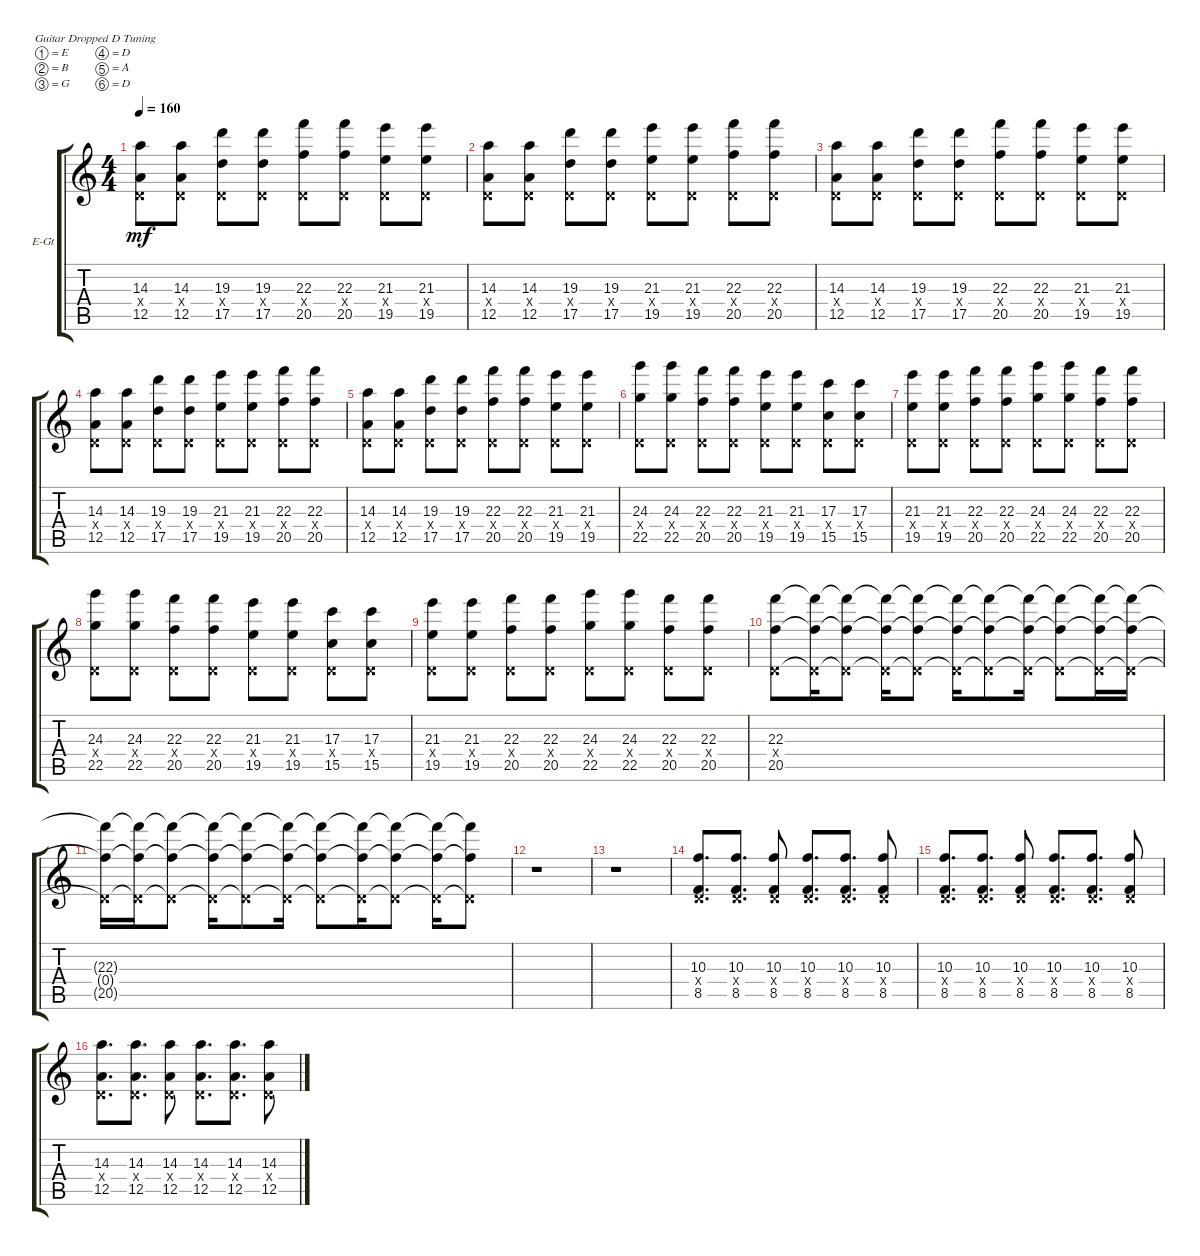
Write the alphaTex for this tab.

\bracketExtendMode groupsimilarinstruments
\firstSystemTrackNameOrientation horizontal
\otherSystemsTrackNameOrientation horizontal
\track ("TabIt MIDI - Track 2" "E-Gt") {instrument electricguitarclean}
\staff {score tabs}
\tuning (E4 B3 G3 D3 A2 D2)
\ts (4 4)
\tempo 160
\clef g2
\ks c
(12.5 14.3 0.4{x}).8{dy mf} (12.5 14.3 0.4{x}).8 (17.5 19.3 0.4{x}).8 (17.5 19.3 0.4{x}).8 (20.5 22.3 0.4{x}).8 (20.5 22.3 0.4{x}).8 (19.5 21.3 0.4{x}).8 (19.5 21.3 0.4{x}).8 |
(14.3 12.5 0.4{x}).8 (14.3 12.5 0.4{x}).8 (17.5 19.3 0.4{x}).8 (17.5 19.3 0.4{x}).8 (19.5 21.3 0.4{x}).8 (19.5 21.3 0.4{x}).8 (20.5 22.3 0.4{x}).8 (20.5 22.3 0.4{x}).8 |
(14.3 12.5 0.4{x}).8 (14.3 12.5 0.4{x}).8 (17.5 19.3 0.4{x}).8 (17.5 19.3 0.4{x}).8 (20.5 22.3 0.4{x}).8 (20.5 22.3 0.4{x}).8 (19.5 21.3 0.4{x}).8 (19.5 21.3 0.4{x}).8 |
(14.3 12.5 0.4{x}).8 (14.3 12.5 0.4{x}).8 (17.5 19.3 0.4{x}).8 (17.5 19.3 0.4{x}).8 (19.5 21.3 0.4{x}).8 (19.5 21.3 0.4{x}).8 (20.5 22.3 0.4{x}).8 (20.5 22.3 0.4{x}).8 |
(14.3 12.5 0.4{x}).8 (14.3 12.5 0.4{x}).8 (17.5 19.3 0.4{x}).8 (17.5 19.3 0.4{x}).8 (20.5 22.3 0.4{x}).8 (20.5 22.3 0.4{x}).8 (19.5 21.3 0.4{x}).8 (19.5 21.3 0.4{x}).8 |
(22.5 24.3 0.4{x}).8 (22.5 24.3 0.4{x}).8 (20.5 22.3 0.4{x}).8 (20.5 22.3 0.4{x}).8 (19.5 21.3 0.4{x}).8 (19.5 21.3 0.4{x}).8 (15.5 17.3 0.4{x}).8 (15.5 17.3 0.4{x}).8 |
(19.5 21.3 0.4{x}).8 (19.5 21.3 0.4{x}).8 (20.5 22.3 0.4{x}).8 (20.5 22.3 0.4{x}).8 (22.5 24.3 0.4{x}).8 (22.5 24.3 0.4{x}).8 (20.5 22.3 0.4{x}).8 (20.5 22.3 0.4{x}).8 |
(22.5 24.3 0.4{x}).8 (22.5 24.3 0.4{x}).8 (20.5 22.3 0.4{x}).8 (20.5 22.3 0.4{x}).8 (19.5 21.3 0.4{x}).8 (19.5 21.3 0.4{x}).8 (15.5 17.3 0.4{x}).8 (15.5 17.3 0.4{x}).8 |
(19.5 21.3 0.4{x}).8 (19.5 21.3 0.4{x}).8 (20.5 22.3 0.4{x}).8 (20.5 22.3 0.4{x}).8 (22.5 24.3 0.4{x}).8 (22.5 24.3 0.4{x}).8 (20.5 22.3 0.4{x}).8 (20.5 22.3 0.4{x}).8 |
(0.4{x} 20.5 22.3).8 (0.4{x t} 22.3{t} 20.5{t}).16 (0.4{x t} 22.3{t} 20.5{t}).8 (0.4{x t} 22.3{t} 20.5{t}).16 (0.4{x t} 22.3{t} 20.5{t}).8 (0.4{x t} 22.3{t} 20.5{t}).16 (0.4{x t} 22.3{t} 20.5{t}).8 (0.4{x t} 22.3{t} 20.5{t}).16 (0.4{x t} 22.3{t} 20.5{t}).8 (0.4{x t} 22.3{t} 20.5{t}).16 (0.4{x t} 22.3{t} 20.5{t}).16 |
(20.5{t} 22.3{t} 0.4{x t}).16 (20.5{t} 22.3{t} 0.4{x t}).16 (20.5{t} 22.3{t} 0.4{x t}).8 (20.5{t} 22.3{t} 0.4{x t}).16 (20.5{t} 22.3{t} 0.4{x t}).8 (20.5{t} 22.3{t} 0.4{x t}).16 (20.5{t} 22.3{t} 0.4{x t}).8 (20.5{t} 22.3{t} 0.4{x t}).16 (20.5{t} 22.3{t} 0.4{x t}).8 (20.5{t} 22.3{t} 0.4{x t}).16 (20.5{t} 22.3{t} 0.4{x t}).8 |
r.1 |
r.1 |
(8.5 10.3 0.4{x}).8{d} (8.5 10.3 0.4{x}).8{d} (8.5 10.3 0.4{x}).8 (8.5 10.3 0.4{x}).8{d} (8.5 10.3 0.4{x}).8{d} (8.5 10.3 0.4{x}).8 |
(8.5 10.3 0.4{x}).8{d} (8.5 10.3 0.4{x}).8{d} (8.5 10.3 0.4{x}).8 (8.5 10.3 0.4{x}).8{d} (8.5 10.3 0.4{x}).8{d} (8.5 10.3 0.4{x}).8 |
(14.3 12.5 0.4{x}).8{d} (14.3 12.5 0.4{x}).8{d} (14.3 12.5 0.4{x}).8 (14.3 12.5 0.4{x}).8{d} (14.3 12.5 0.4{x}).8{d} (14.3 12.5 0.4{x}).8
